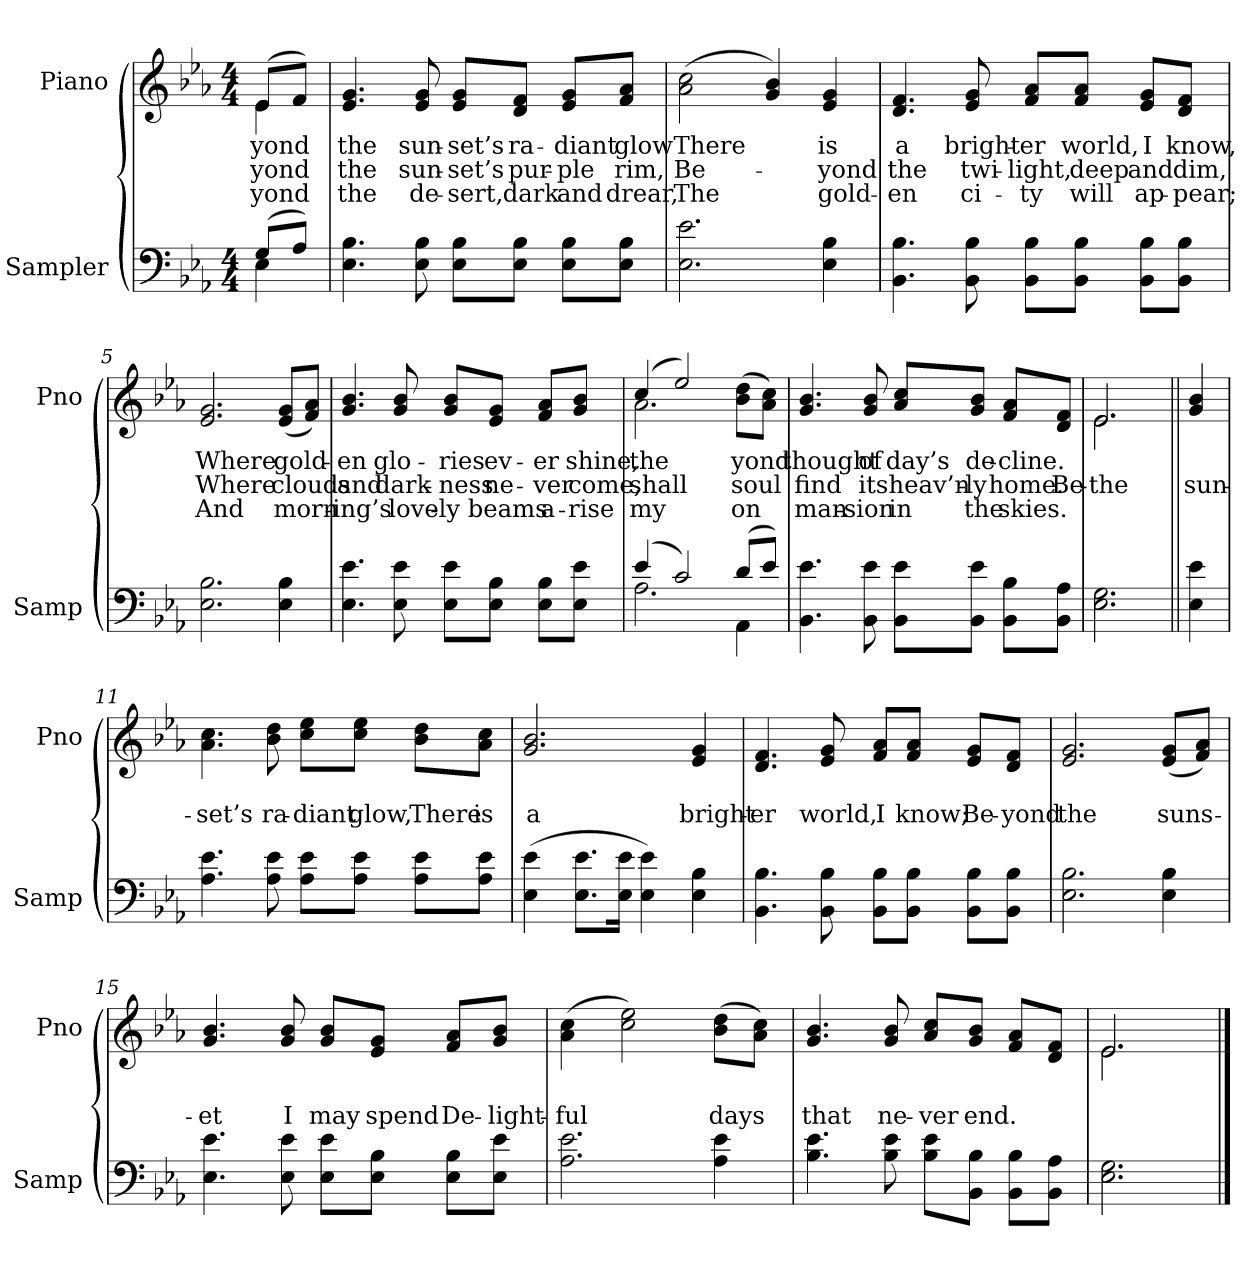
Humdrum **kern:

**kern	**kern	**text	**text	**text
*part2	*part1	*part1	*part1	*part1
*staff2	*staff1	*staff1	*staff1	*staff1
*I"Sampler	*I"Piano	*	*	*
*I'Samp	*I'Pno	*	*	*
*clefF4	*clefG2	*	*	*
*k[b-e-a-]	*k[b-e-a-]	*	*	*
*E-:	*E-:	*	*	*
*M4/4	*M4/4	*	*	*
=1	=1	=1	=1	=1
*^	*^	*	*	*
(8G/L	4E-	(8e-/L	4e-	-yond	-yond	-yond
8A-/J)	.	8f/J)	.	.	.	.
*v	*v	*	*	*	*	*
*	*v	*v	*	*	*
=2	=2	=2	=2	=2
4.E- 4.B-	4.e- 4.g	the	the	the
8E- 8B-	8e- 8g	sun-	sun-	de-
8E-\ 8B-\L	8e-/ 8g/L	-set’s	-set’s	-sert,
8E-\ 8B-\J	8d/ 8f/J	ra-	pur-	dark
8E-\ 8B-\L	8e-/ 8g/L	-diant	-ple	and
8E-\ 8B-\J	8f/ 8a-/J	glow	rim,	drear,
=3	=3	=3	=3	=3
2.E- 2.e-	(2a- 2cc	There	Be-	The
.	4g 4b-)	.	.	.
4E- 4B-	4e- 4g	is	-yond	gold-
=4	=4	=4	=4	=4
4.BB- 4.B-	4.d 4.f	a	the	-en
8BB- 8B-	8e- 8g	bright-	twi-	ci-
8BB-\ 8B-\L	8f/ 8a-/L	-er	-light,	-ty
8BB-\ 8B-\J	8f/ 8a-/J	world,	deep	will
8BB-\ 8B-\L	8e-/ 8g/L	I	and	ap-
8BB-\ 8B-\J	8d/ 8f/J	know,	dim,	-pear;
=5	=5	=5	=5	=5
2.E- 2.B-	2.e- 2.g	Where	Where	And
4E- 4B-	(8e-/ 8g/L	gold-	clouds	morn-
.	8f/ 8a-/J)	.	.	.
=6	=6	=6	=6	=6
4.E- 4.e-	4.g 4.b-	-en	and	-ing’s
8E- 8e-	8g 8b-	glo-	dark-	love-
8E-\ 8e-\L	8g/ 8b-/L	-ries	-ness	-ly
8E-\ 8B-\J	8e-/ 8g/J	ev-	ne-	beams
8E-\ 8B-\L	8f/ 8a-/L	-er	-ver	a-
8E-\ 8e-\J	8g/ 8b-/J	shine,	come,	-rise
=7	=7	=7	=7	=7
*^	*^	*	*	*
(4e-/	2.A-	(4cc/	2.a-	the	shall	my
2c/)	.	2ee-/)	.	.	.	.
(8d/L	4AA-	(8b-\ 8dd\L	4ryy	-yond	soul	-on
8e-/J)	.	8a-\ 8cc\J)	.	.	.	.
*v	*v	*	*	*	*	*
*	*v	*v	*	*	*
=8	=8	=8	=8	=8
4.BB- 4.e-	4.g 4.b-	thought	find	man-
8BB- 8e-	8g 8b-	of	its	-sion
8BB-\ 8e-\L	8a-/ 8cc/L	day’s	heav’n-	in
8BB-\ 8e-\J	8g/ 8b-/J	de-	-ly	the
8BB-\ 8B-\L	8f/ 8a-/L	-cline.	home.	skies.
8BB-\ 8A-\J	8d/ 8f/J	.	Be-	.
=9	=9	=9	=9	=9
*	*^	*	*	*
2.E- 2.G	2.e-/	2.e-	.	the	.
=10||	=10||	=10||	=10||	=10||	=10||
!	!LO:TX:t=Refrain	!	!	!	!
*	*v	*v	*	*	*
4E- 4e-	4g 4b-	.	sun-	.
=11	=11	=11	=11	=11
4.A- 4.e-	4.a-\ 4.cc\	.	-set’s	.
8A- 8e-	8b- 8dd	.	ra-	.
8A-\ 8e-\L	8cc\ 8ee-\L	.	-diant	.
8A-\ 8e-\J	8cc\ 8ee-\J	.	glow,	.
8A-\ 8e-\L	8b-\ 8dd\L	.	There	.
8A-\ 8e-\J	8a-\ 8cc\J	.	is	.
=12	=12	=12	=12	=12
(4E- 4e-	2.g 2.b-	.	a	.
8.E-\ 8.e-\L	.	.	.	.
16E-\ 16e-\Jk	.	.	.	.
4E- 4e-)	.	.	.	.
4E- 4B-	4e- 4g	.	bright-	.
=13	=13	=13	=13	=13
4.BB- 4.B-	4.d 4.f	.	-er	.
8BB- 8B-	8e- 8g	.	world,	.
8BB-\ 8B-\L	8f/ 8a-/L	.	I	.
8BB-\ 8B-\J	8f/ 8a-/J	.	know;	.
8BB-\ 8B-\L	8e-/ 8g/L	.	Be-	.
8BB-\ 8B-\J	8d/ 8f/J	.	-yond	.
=14	=14	=14	=14	=14
2.E- 2.B-	2.e- 2.g	.	the	.
4E- 4B-	(8e-/ 8g/L	.	suns-	.
.	8f/ 8a-/J)	.	.	.
=15	=15	=15	=15	=15
4.E- 4.e-	4.g 4.b-	.	-et	.
8E- 8e-	8g 8b-	.	I	.
8E-\ 8e-\L	8g/ 8b-/L	.	may	.
8E-\ 8B-\J	8e-/ 8g/J	.	spend	.
8E-\ 8B-\L	8f/ 8a-/L	.	De-	.
8E-\ 8e-\J	8g/ 8b-/J	.	-light-	.
=16	=16	=16	=16	=16
2.A- 2.e-	(4a- 4cc	.	-ful	.
.	2cc 2ee-)	.	.	.
4A- 4e-	(8b-\ 8dd\L	.	days	.
.	8a-\ 8cc\J)	.	.	.
=17	=17	=17	=17	=17
4.B- 4.e-	4.g 4.b-	.	that	.
8B- 8e-	8g 8b-	.	ne-	.
8B-\ 8e-\L	8a-/ 8cc/L	.	-ver	.
8BB-\ 8B-\J	8g/ 8b-/J	.	end.	.
8BB-\ 8B-\L	8f/ 8a-/L	.	.	.
8BB-\ 8A-\J	8d/ 8f/J	.	.	.
=18	=18	=18	=18	=18
*	*^	*	*	*
2.E- 2.G	2.e-/	2.e-	.	.	.
*	*v	*v	*	*	*
==	==	==	==	==
*-	*-	*-	*-	*-
